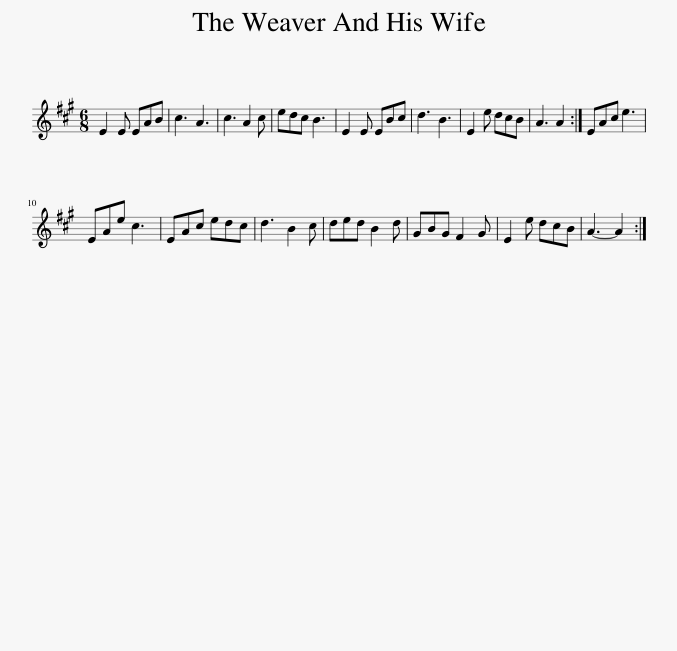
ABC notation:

X:1
L:1/8
M:6/8
I:linebreak $
K:A
V:1 treble
V:1
 E2 E EAB | c3 A3 | c3 A2 c | edc B3 | E2 E EBc | %5
 d3 B3 | E2 e dcB | A3 A2 :| EAc e3 |$ EAe c3 | %10
 EAc edc | d3 B2 c | ded B2 d | GBG F2 G | E2 e dcB | %15
 A3- A2 :| %16
